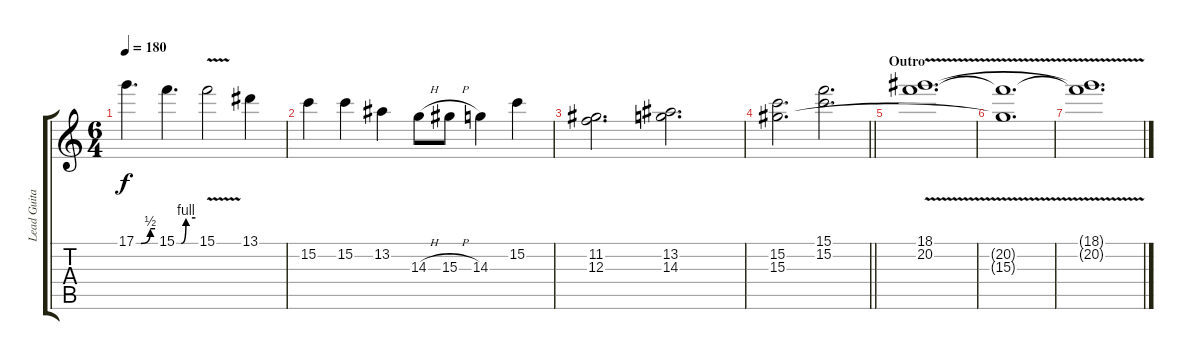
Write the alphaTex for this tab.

\track ("Lead Guitar" "Lead Guita") {instrument overdrivenguitar}
\staff {score tabs}
\tuning (D4 A3 F3 C3 G2 D2) {hide}
\ts (6 4)
\tempo 180
\clef g2
\ks c
17.1{be (custom 0 0 15 0 45 2 60 2)}.4{d dy f} 15.1{be (custom 0 0 15 0 30 4 60 4)}.4{d} 15.1{v}.2 13.1.4 |
15.2.4 15.2.4 13.2.4 14.3{h}.8 15.3{h}.8 14.3.4 15.2.4 |
(11.2 12.3).2{d} (13.2 14.3).2{d} |
\barLineRight lightlight
(15.2 15.3).2{d} (15.1 15.2).2{d} |
\section ("" "Outro")
(18.1{v} 20.2{v}).1{d} |
(20.2{t} 15.3{t}).1{d volume 0} |
(18.1{t} 20.2{t}).1{d}
